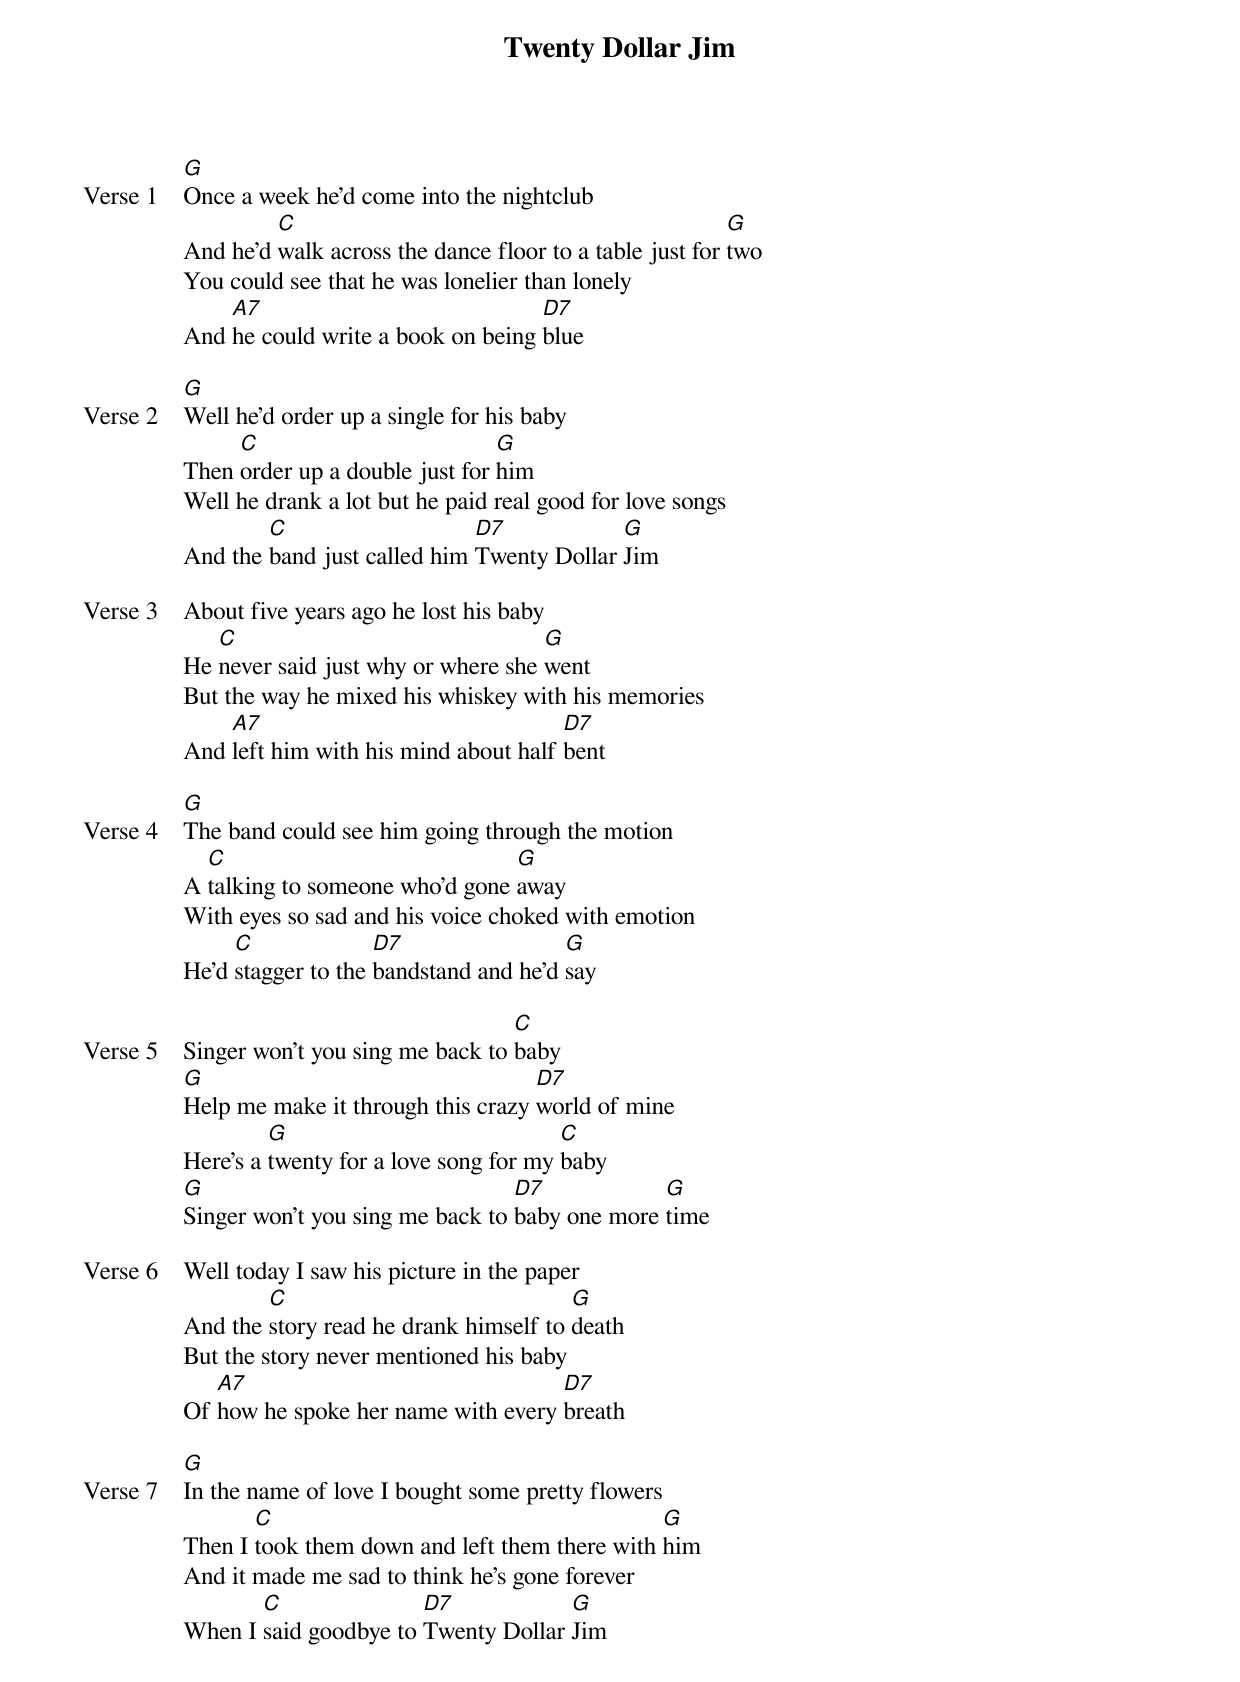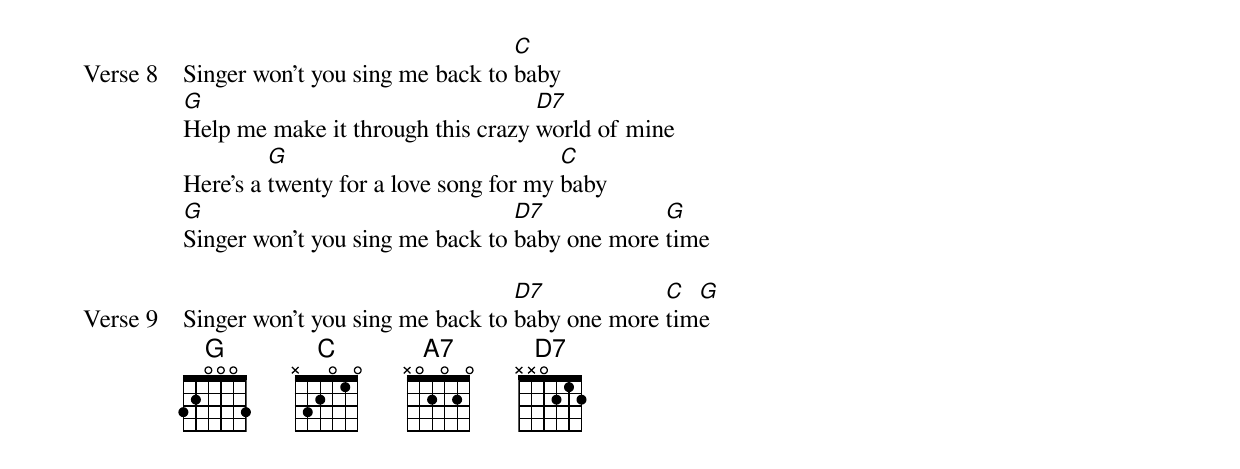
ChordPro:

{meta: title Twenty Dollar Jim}
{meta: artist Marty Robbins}

{start_of_verse: Verse 1}
[G]Once a week he’d come into the nightclub
And he’d [C]walk across the dance floor to a table just for [G]two
You could see that he was lonelier than lonely
And [A7]he could write a book on being [D7]blue
{end_of_verse}

{start_of_verse: Verse 2}
[G]Well he’d order up a single for his baby
Then [C]order up a double just for [G]him
Well he drank a lot but he paid real good for love songs
And the [C]band just called him [D7]Twenty Dollar [G]Jim
{end_of_verse}

{start_of_verse: Verse 3}
About five years ago he lost his baby
He [C]never said just why or where she [G]went
But the way he mixed his whiskey with his memories
And [A7]left him with his mind about half [D7]bent
{end_of_verse}

{start_of_verse: Verse 4}
[G]The band could see him going through the motion
A [C]talking to someone who’d gone [G]away
With eyes so sad and his voice choked with emotion
He’d [C]stagger to the [D7]bandstand and he’d [G]say
{end_of_verse}

{start_of_verse: Verse 5}
Singer won’t you sing me back to [C]baby
[G]Help me make it through this crazy [D7]world of mine
Here’s a [G]twenty for a love song for my [C]baby
[G]Singer won’t you sing me back to [D7]baby one more [G]time
{end_of_verse}

{start_of_verse: Verse 6}
Well today I saw his picture in the paper
And the [C]story read he drank himself to [G]death
But the story never mentioned his baby
Of [A7]how he spoke her name with every [D7]breath
{end_of_verse}

{start_of_verse: Verse 7}
[G]In the name of love I bought some pretty flowers
Then I [C]took them down and left them there with [G]him
And it made me sad to think he’s gone forever
When I [C]said goodbye to [D7]Twenty Dollar [G]Jim
{end_of_verse}

{start_of_verse: Verse 8}
Singer won’t you sing me back to [C]baby
[G]Help me make it through this crazy [D7]world of mine
Here’s a [G]twenty for a love song for my [C]baby
[G]Singer won’t you sing me back to [D7]baby one more [G]time
{end_of_verse}

{start_of_verse: Verse 9}
Singer won’t you sing me back to [D7]baby one more [C]tim[G]e
{end_of_verse}
